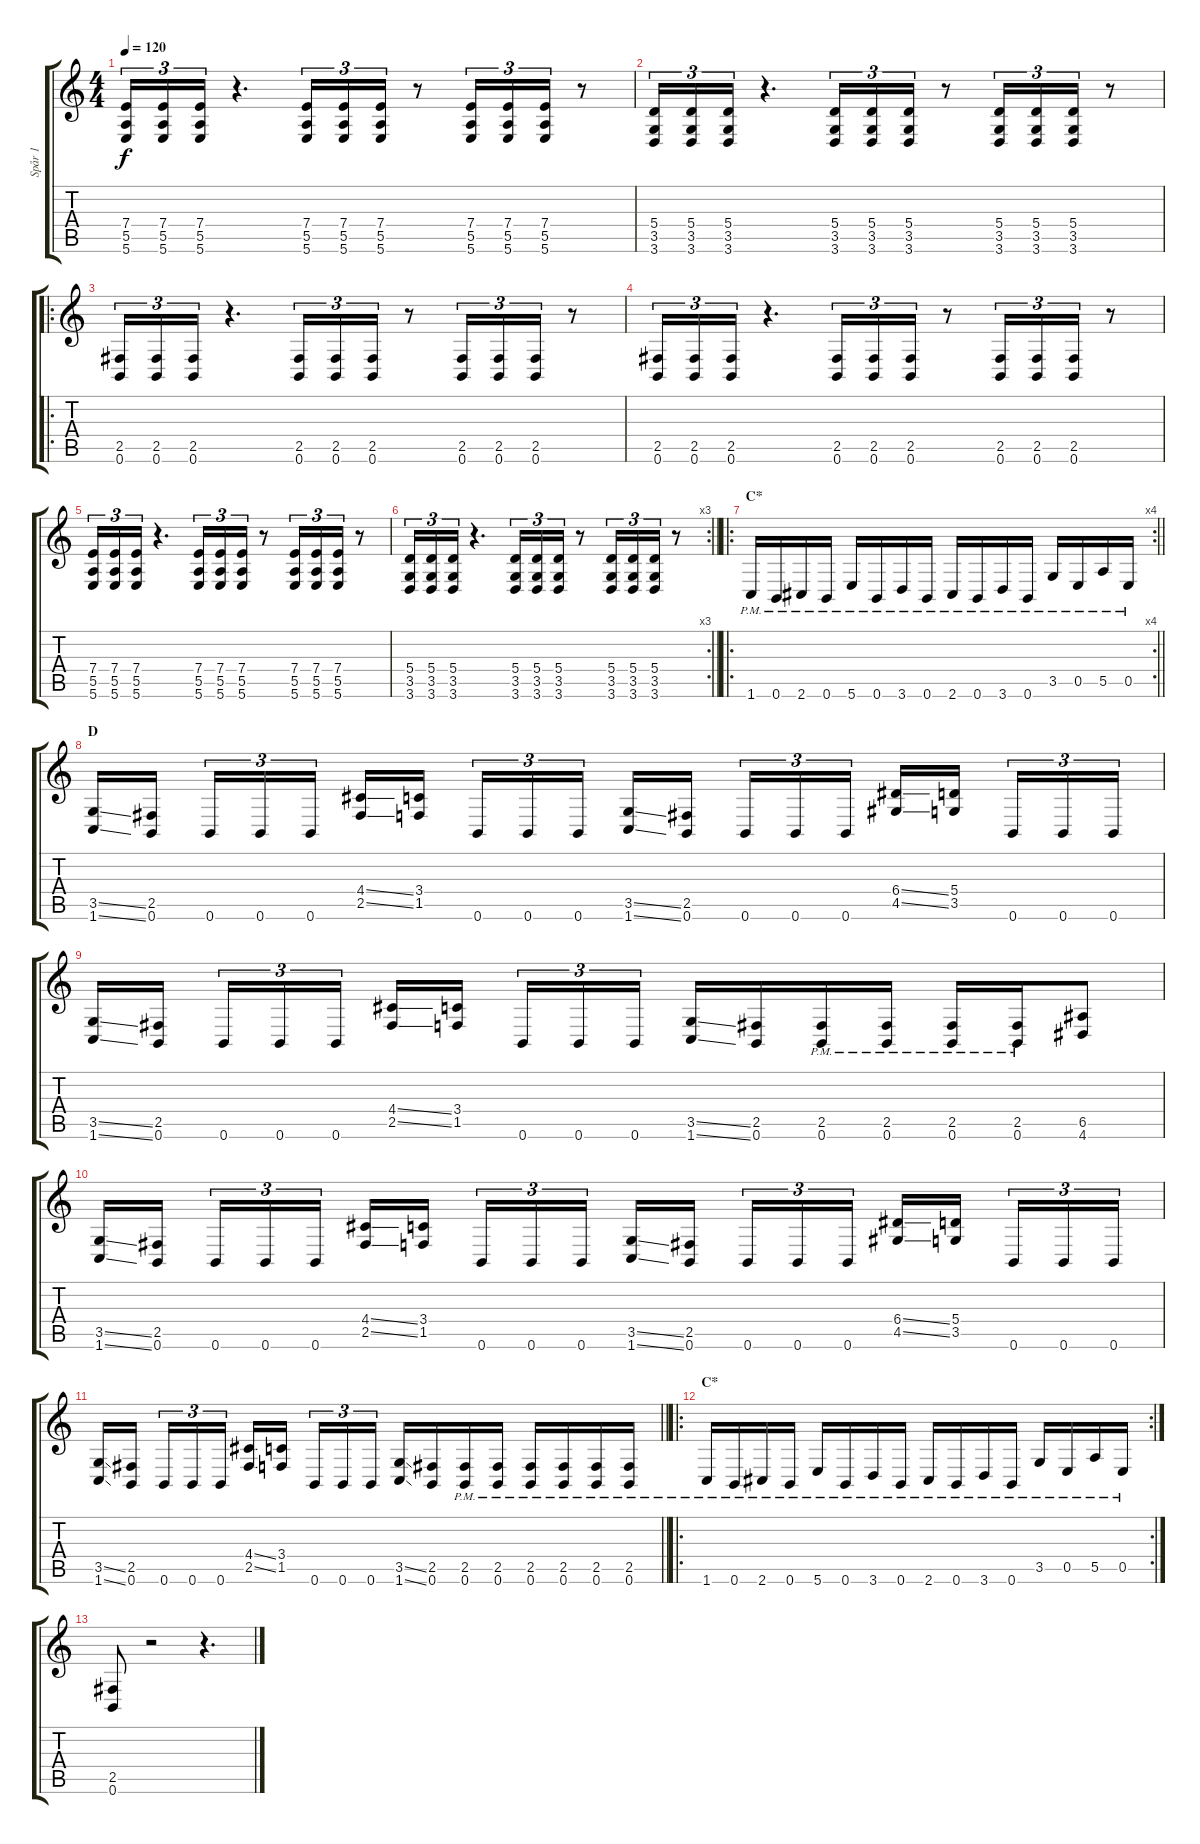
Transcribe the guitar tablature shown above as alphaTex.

\track ("Spår 1" "Spår 1") {instrument distortionguitar}
\staff {score tabs}
\tuning (B3 Gb3 D3 A2 E2 B1) {hide}
\ts (4 4)
\tempo 120
\clef g2
\ks c
(7.4 5.5 5.6).16{tu (3 2) dy f} (7.4 5.5 5.6).16{tu (3 2)} (7.4 5.5 5.6).16{tu (3 2)} r.4{d} (7.4 5.5 5.6).16{tu (3 2)} (7.4 5.5 5.6).16{tu (3 2)} (7.4 5.5 5.6).16{tu (3 2)} r.8 (7.4 5.5 5.6).16{tu (3 2)} (7.4 5.5 5.6).16{tu (3 2)} (7.4 5.5 5.6).16{tu (3 2)} r.8 |
(5.4 3.5 3.6).16{tu (3 2)} (5.4 3.5 3.6).16{tu (3 2)} (5.4 3.5 3.6).16{tu (3 2)} r.4{d} (5.4 3.5 3.6).16{tu (3 2)} (5.4 3.5 3.6).16{tu (3 2)} (5.4 3.5 3.6).16{tu (3 2)} r.8 (5.4 3.5 3.6).16{tu (3 2)} (5.4 3.5 3.6).16{tu (3 2)} (5.4 3.5 3.6).16{tu (3 2)} r.8 |
\ro
(2.5 0.6).16{tu (3 2)} (2.5 0.6).16{tu (3 2)} (2.5 0.6).16{tu (3 2)} r.4{d} (2.5 0.6).16{tu (3 2)} (2.5 0.6).16{tu (3 2)} (2.5 0.6).16{tu (3 2)} r.8 (2.5 0.6).16{tu (3 2)} (2.5 0.6).16{tu (3 2)} (2.5 0.6).16{tu (3 2)} r.8 |
(2.5 0.6).16{tu (3 2)} (2.5 0.6).16{tu (3 2)} (2.5 0.6).16{tu (3 2)} r.4{d} (2.5 0.6).16{tu (3 2)} (2.5 0.6).16{tu (3 2)} (2.5 0.6).16{tu (3 2)} r.8 (2.5 0.6).16{tu (3 2)} (2.5 0.6).16{tu (3 2)} (2.5 0.6).16{tu (3 2)} r.8 |
(7.4 5.5 5.6).16{tu (3 2)} (7.4 5.5 5.6).16{tu (3 2)} (7.4 5.5 5.6).16{tu (3 2)} r.4{d} (7.4 5.5 5.6).16{tu (3 2)} (7.4 5.5 5.6).16{tu (3 2)} (7.4 5.5 5.6).16{tu (3 2)} r.8 (7.4 5.5 5.6).16{tu (3 2)} (7.4 5.5 5.6).16{tu (3 2)} (7.4 5.5 5.6).16{tu (3 2)} r.8 |
\rc 3
\barLineRight lightlight
(5.4 3.5 3.6).16{tu (3 2)} (5.4 3.5 3.6).16{tu (3 2)} (5.4 3.5 3.6).16{tu (3 2)} r.4{d} (5.4 3.5 3.6).16{tu (3 2)} (5.4 3.5 3.6).16{tu (3 2)} (5.4 3.5 3.6).16{tu (3 2)} r.8 (5.4 3.5 3.6).16{tu (3 2)} (5.4 3.5 3.6).16{tu (3 2)} (5.4 3.5 3.6).16{tu (3 2)} r.8 |
\ro
\rc 4
\section ("" "C*")
\barLineRight lightlight
1.6{pm}.16 0.6{pm}.16 2.6{pm}.16 0.6{pm}.16 5.6{pm}.16 0.6{pm}.16 3.6{pm}.16 0.6{pm}.16 2.6{pm}.16 0.6{pm}.16 3.6{pm}.16 0.6{pm}.16 3.5{pm}.16 0.5{pm}.16 5.5{pm}.16 0.5{pm}.16 |
\section ("" "D")
(3.5{ss} 1.6{ss}).16 (2.5 0.6).16{beam splitsecondary} 0.6.16{tu (3 2)} 0.6.16{tu (3 2)} 0.6.16{tu (3 2)} (4.4{ss} 2.5{ss}).16 (3.4 1.5).16{beam splitsecondary} 0.6.16{tu (3 2)} 0.6.16{tu (3 2)} 0.6.16{tu (3 2)} (3.5{ss} 1.6{ss}).16 (2.5 0.6).16{beam splitsecondary} 0.6.16{tu (3 2)} 0.6.16{tu (3 2)} 0.6.16{tu (3 2)} (6.4{ss} 4.5{ss}).16 (5.4 3.5).16{beam splitsecondary} 0.6.16{tu (3 2)} 0.6.16{tu (3 2)} 0.6.16{tu (3 2)} |
(3.5{ss} 1.6{ss}).16 (2.5 0.6).16{beam splitsecondary} 0.6.16{tu (3 2)} 0.6.16{tu (3 2)} 0.6.16{tu (3 2)} (4.4{ss} 2.5{ss}).16 (3.4 1.5).16{beam splitsecondary} 0.6.16{tu (3 2)} 0.6.16{tu (3 2)} 0.6.16{tu (3 2)} (3.5{ss} 1.6{ss}).16 (2.5 0.6).16 (2.5{pm} 0.6{pm}).16 (2.5{pm} 0.6{pm}).16 (2.5{pm} 0.6{pm}).16 (2.5{pm} 0.6{pm}).16 (6.5 4.6).8 |
(3.5{ss} 1.6{ss}).16 (2.5 0.6).16{beam splitsecondary} 0.6.16{tu (3 2)} 0.6.16{tu (3 2)} 0.6.16{tu (3 2)} (4.4{ss} 2.5{ss}).16 (3.4 1.5).16{beam splitsecondary} 0.6.16{tu (3 2)} 0.6.16{tu (3 2)} 0.6.16{tu (3 2)} (3.5{ss} 1.6{ss}).16 (2.5 0.6).16{beam splitsecondary} 0.6.16{tu (3 2)} 0.6.16{tu (3 2)} 0.6.16{tu (3 2)} (6.4{ss} 4.5{ss}).16 (5.4 3.5).16{beam splitsecondary} 0.6.16{tu (3 2)} 0.6.16{tu (3 2)} 0.6.16{tu (3 2)} |
\barLineRight lightlight
(3.5{ss} 1.6{ss}).16 (2.5 0.6).16{beam splitsecondary} 0.6.16{tu (3 2)} 0.6.16{tu (3 2)} 0.6.16{tu (3 2)} (4.4{ss} 2.5{ss}).16 (3.4 1.5).16{beam splitsecondary} 0.6.16{tu (3 2)} 0.6.16{tu (3 2)} 0.6.16{tu (3 2)} (3.5{ss} 1.6{ss}).16 (2.5 0.6).16 (2.5{pm} 0.6{pm}).16 (2.5{pm} 0.6{pm}).16 (2.5{pm} 0.6{pm}).16 (2.5{pm} 0.6{pm}).16 (2.5{pm} 0.6{pm}).16 (2.5{pm} 0.6{pm}).16 |
\ro
\rc 2
\section ("" "C*")
1.6{pm}.16 0.6{pm}.16 2.6{pm}.16 0.6{pm}.16 5.6{pm}.16 0.6{pm}.16 3.6{pm}.16 0.6{pm}.16 2.6{pm}.16 0.6{pm}.16 3.6{pm}.16 0.6{pm}.16 3.5{pm}.16 0.5{pm}.16 5.5{pm}.16 0.5{pm}.16 |
(2.5 0.6).8 r.2 r.4{d}
